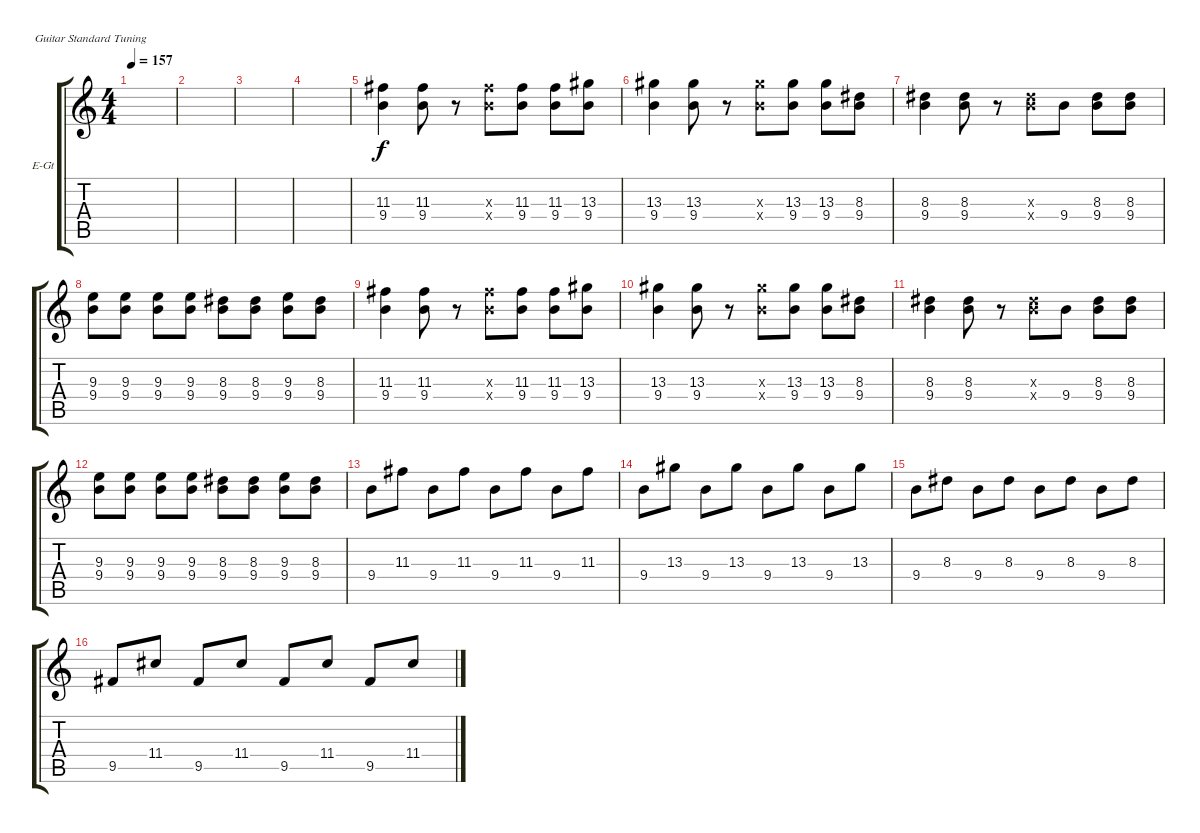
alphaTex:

\defaultSystemsLayout 4
\bracketExtendMode groupsimilarinstruments
\firstSystemTrackNameOrientation horizontal
\otherSystemsTrackNameOrientation horizontal
\track ("Electric Guitar" "E-Gt") {instrument overdrivenguitar}
\staff {score tabs}
\tuning (E4 B3 G3 D3 A2 E2)
\ts (4 4)
\tempo 157
\clef g2
\scale
0.333333
\ks c
|
\scale
0.333333 |
\scale
0.333333 |
\scale
0.333333 |
\scale
0.333333 (9.4 11.3).4{dy f} (11.3 9.4).8 r.8 (11.3{x} 9.4{x}).8 (9.4 11.3).8 (9.4 11.3).8 (9.4 13.3).8 |
\scale
0.333333 (13.3 9.4).4 (13.3 9.4).8 r.8 (13.3{x} 9.4{x}).8 (13.3 9.4).8 (13.3 9.4).8 (8.3 9.4).8 |
\scale
0.333333 (9.4 8.3).4 (9.4 8.3).8 r.8 (8.3{x} 9.4{x}).8 9.4.8 (9.4 8.3).8 (8.3 9.4).8 |
\scale
0.333333 (9.4 9.3).8 (9.3 9.4).8 (9.3 9.4).8 (9.3 9.4).8 (8.3 9.4).8 (8.3 9.4).8 (9.3 9.4).8 (8.3 9.4).8 |
\scale
0.333333 (9.4 11.3).4 (11.3 9.4).8 r.8 (11.3{x} 9.4{x}).8 (9.4 11.3).8 (9.4 11.3).8 (9.4 13.3).8 |
\scale
0.333333 (13.3 9.4).4 (13.3 9.4).8 r.8 (13.3{x} 9.4{x}).8 (13.3 9.4).8 (13.3 9.4).8 (8.3 9.4).8 |
\scale
0.333333 (9.4 8.3).4 (9.4 8.3).8 r.8 (8.3{x} 9.4{x}).8 9.4.8 (9.4 8.3).8 (8.3 9.4).8 |
\scale
0.333333 (9.4 9.3).8 (9.3 9.4).8 (9.3 9.4).8 (9.3 9.4).8 (8.3 9.4).8 (8.3 9.4).8 (9.3 9.4).8 (8.3 9.4).8 |
\scale
0.333333 9.4.8 11.3.8 9.4.8 11.3.8 9.4.8 11.3.8 9.4.8 11.3.8 |
\scale
0.333333 9.4.8 13.3.8 9.4.8 13.3.8 9.4.8 13.3.8 9.4.8 13.3.8 |
\scale
0.333333 9.4.8 8.3.8 9.4.8 8.3.8 9.4.8 8.3.8 9.4.8 8.3.8 |
\scale
0.333333 9.5.8 11.4.8 9.5.8 11.4.8 9.5.8 11.4.8 9.5.8 11.4.8
